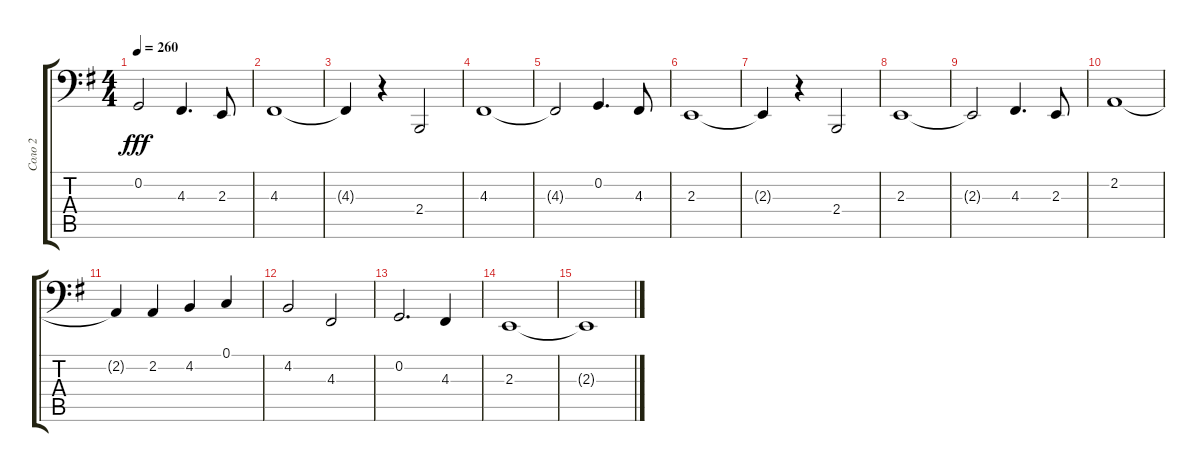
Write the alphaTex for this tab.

\track ("Соло 2" "Соло 2") {instrument acousticgrandpiano}
\staff {score tabs}
\tuning (C3 G2 D2 A1 E1 B0) {hide}
\ts (4 4)
\tempo 260
\clef f4
\ks g
0.2{t}.2{dy fff} 4.3.4{d} 2.3.8 |
4.3.1 |
4.3{t}.4 r.4 2.4.2 |
4.3.1 |
4.3{t}.2 0.2.4{d} 4.3.8 |
2.3.1 |
2.3{t}.4 r.4 2.4.2 |
2.3.1 |
2.3{t}.2 4.3.4{d} 2.3.8 |
2.2.1 |
2.2{t}.4 2.2.4 4.2.4 0.1.4 |
4.2.2 4.3.2 |
0.2.2{d} 4.3.4 |
2.3.1 |
2.3{t}.1
